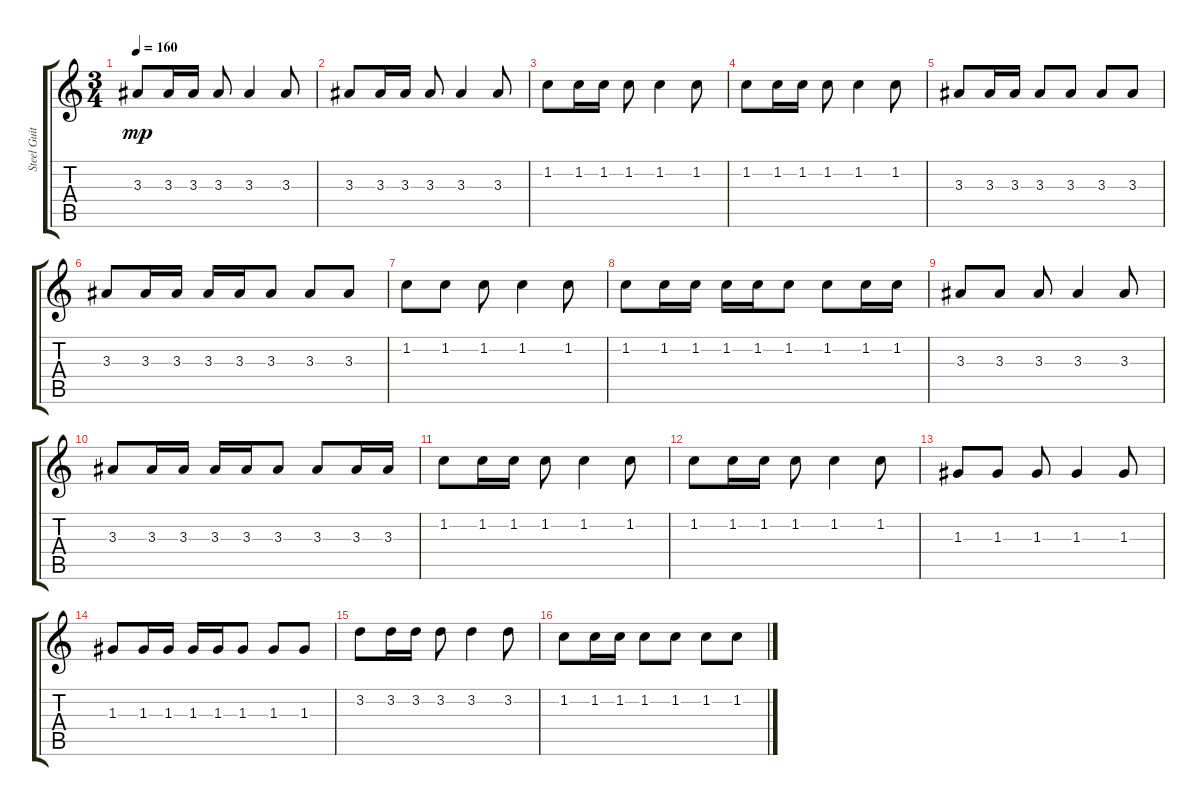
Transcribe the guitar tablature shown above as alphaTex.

\track ("Steel Guitar Low" "Steel Guit") {instrument acousticguitarsteel}
\staff {score tabs}
\tuning (E4 B3 G3 D3 A2 E2) {hide}
\ts (3 4)
\tempo 160
\clef g2
\ks c
3.3.8{dy mp} 3.3.16 3.3.16 3.3.8 3.3.4 3.3.8 |
3.3.8 3.3.16 3.3.16 3.3.8 3.3.4 3.3.8 |
1.2.8 1.2.16 1.2.16 1.2.8 1.2.4 1.2.8 |
1.2.8 1.2.16 1.2.16 1.2.8 1.2.4 1.2.8 |
3.3.8 3.3.16 3.3.16 3.3.8 3.3.8 3.3.8 3.3.8 |
3.3.8 3.3.16 3.3.16 3.3.16 3.3.16 3.3.8 3.3.8 3.3.8 |
1.2.8 1.2.8 1.2.8 1.2.4 1.2.8 |
1.2.8 1.2.16 1.2.16 1.2.16 1.2.16 1.2.8 1.2.8 1.2.16 1.2.16 |
3.3.8 3.3.8 3.3.8 3.3.4 3.3.8 |
3.3.8 3.3.16 3.3.16 3.3.16 3.3.16 3.3.8 3.3.8 3.3.16 3.3.16 |
1.2.8 1.2.16 1.2.16 1.2.8 1.2.4 1.2.8 |
1.2.8 1.2.16 1.2.16 1.2.8 1.2.4 1.2.8 |
1.3.8 1.3.8 1.3.8 1.3.4 1.3.8 |
1.3.8 1.3.16 1.3.16 1.3.16 1.3.16 1.3.8 1.3.8 1.3.8 |
3.2.8{volume 16} 3.2.16{volume 16} 3.2.16{volume 16} 3.2.8{volume 16} 3.2.4{volume 15} 3.2.8{volume 15} |
1.2.8{volume 15} 1.2.16{volume 14} 1.2.16{volume 14} 1.2.8{volume 14} 1.2.8{volume 14} 1.2.8{volume 14} 1.2.8{volume 14}
